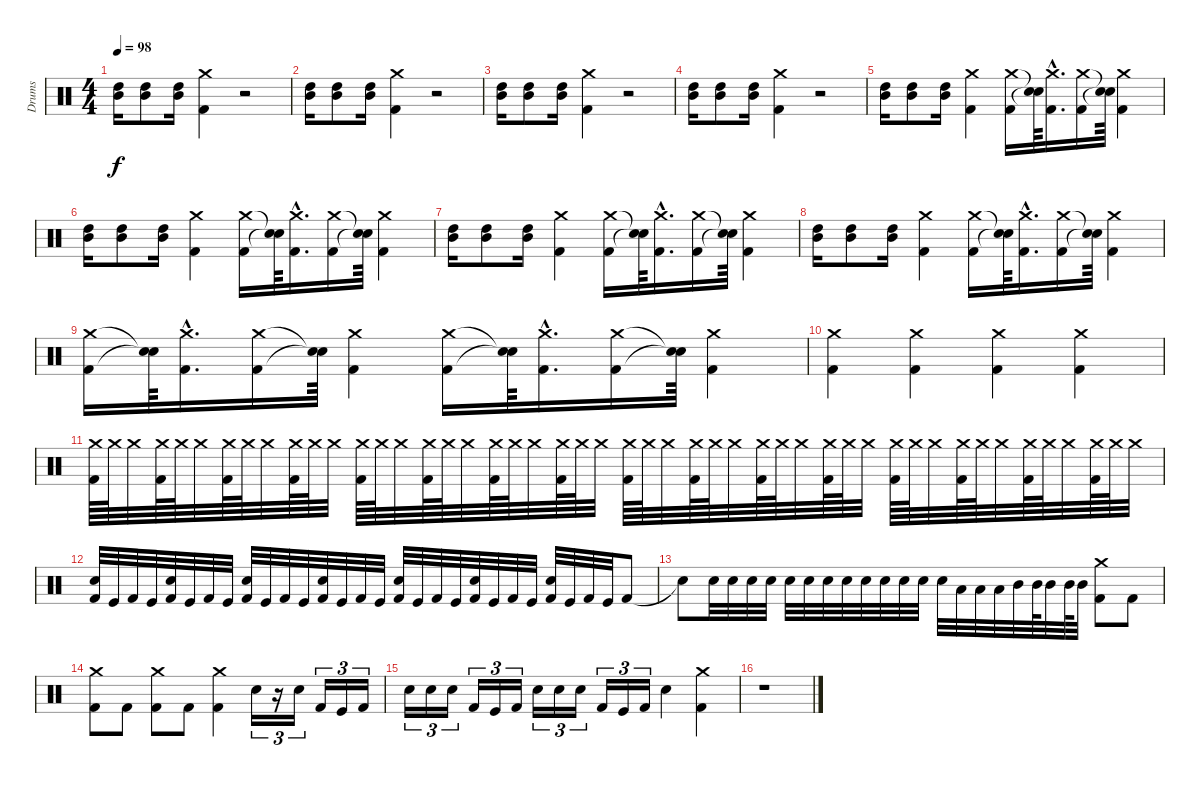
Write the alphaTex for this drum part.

\track ("Drums" "Drums") {instrument percussion}
\staff {score}
\articulation defaults
\ts (4 4)
\tempo 98
\clef neutral
\ks c
("Mid Tom (hit)" "High Tom (hit)").16{dy f} ("High Tom (hit)" "Mid Tom (hit)").8 ("High Tom (hit)" "Mid Tom (hit)").16 ("Crash medium (hit)" "Kick (hit) 2").4 r.2 |
("Mid Tom (hit)" "High Tom (hit)").16 ("High Tom (hit)" "Mid Tom (hit)").8 ("High Tom (hit)" "Mid Tom (hit)").16 ("Crash medium (hit)" "Kick (hit) 2").4 r.2 |
("Mid Tom (hit)" "High Tom (hit)").16 ("High Tom (hit)" "Mid Tom (hit)").8 ("High Tom (hit)" "Mid Tom (hit)").16 ("Crash medium (hit)" "Kick (hit) 2").4 r.2 |
("Mid Tom (hit)" "High Tom (hit)").16 ("High Tom (hit)" "Mid Tom (hit)").8 ("High Tom (hit)" "Mid Tom (hit)").16 ("Crash medium (hit)" "Kick (hit) 2").4 r.2 |
("Mid Tom (hit)" "High Tom (hit)").16 ("High Tom (hit)" "Mid Tom (hit)").8 ("High Tom (hit)" "Mid Tom (hit)").16 ("Crash medium (hit)" "Kick (hit) 2").4 ("Kick (hit) 2" "Crash medium (hit)").16 ("Snare (hit)"{t} "Snare (hit)"{t}).64 ("Kick (hit) 2"{hac} "Crash medium (hit)"{hac}).16{d} ("Kick (hit) 2" "Crash medium (hit)").16 ("Snare (hit)"{t} "Snare (hit)"{t}).64 ("Kick (hit) 2" "Crash medium (hit)").4 |
("Mid Tom (hit)" "High Tom (hit)").16 ("High Tom (hit)" "Mid Tom (hit)").8 ("High Tom (hit)" "Mid Tom (hit)").16 ("Crash medium (hit)" "Kick (hit) 2").4 ("Kick (hit) 2" "Crash medium (hit)").16 ("Snare (hit)"{t} "Snare (hit)"{t}).64 ("Kick (hit) 2"{hac} "Crash medium (hit)"{hac}).16{d} ("Kick (hit) 2" "Crash medium (hit)").16 ("Snare (hit)"{t} "Snare (hit)"{t}).64 ("Kick (hit) 2" "Crash medium (hit)").4 |
("Mid Tom (hit)" "High Tom (hit)").16 ("High Tom (hit)" "Mid Tom (hit)").8 ("High Tom (hit)" "Mid Tom (hit)").16 ("Crash medium (hit)" "Kick (hit) 2").4 ("Kick (hit) 2" "Crash medium (hit)").16 ("Snare (hit)"{t} "Snare (hit)"{t}).64 ("Kick (hit) 2"{hac} "Crash medium (hit)"{hac}).16{d} ("Kick (hit) 2" "Crash medium (hit)").16 ("Snare (hit)"{t} "Snare (hit)"{t}).64 ("Kick (hit) 2" "Crash medium (hit)").4 |
("Mid Tom (hit)" "High Tom (hit)").16 ("High Tom (hit)" "Mid Tom (hit)").8 ("High Tom (hit)" "Mid Tom (hit)").16 ("Crash medium (hit)" "Kick (hit) 2").4 ("Kick (hit) 2" "Crash medium (hit)").16 ("Snare (hit)"{t} "Snare (hit)"{t}).64 ("Kick (hit) 2"{hac} "Crash medium (hit)"{hac}).16{d} ("Kick (hit) 2" "Crash medium (hit)").16 ("Snare (hit)"{t} "Snare (hit)"{t}).64 ("Kick (hit) 2" "Crash medium (hit)").4 |
("Kick (hit) 2" "Crash medium (hit)").16 ("Snare (hit)"{t} "Snare (hit)"{t}).64 ("Kick (hit) 2"{hac} "Crash medium (hit)"{hac}).16{d} ("Kick (hit) 2" "Crash medium (hit)").16 ("Snare (hit)"{t} "Snare (hit)"{t}).64 ("Kick (hit) 2" "Crash medium (hit)").4 ("Kick (hit) 2" "Crash medium (hit)").16 ("Snare (hit)"{t} "Snare (hit)"{t}).64 ("Kick (hit) 2"{hac} "Crash medium (hit)"{hac}).16{d} ("Kick (hit) 2" "Crash medium (hit)").16 ("Snare (hit)"{t} "Snare (hit)"{t}).64 ("Kick (hit) 2" "Crash medium (hit)").4 |
("Kick (hit) 2" "Crash medium (hit)").4 ("Kick (hit) 2" "Crash medium (hit)").4 ("Kick (hit) 2" "Crash medium (hit)").4 ("Kick (hit) 2" "Crash medium (hit)").4 |
("Crash medium (hit)" "Kick (hit) 2").64 "Crash medium (hit)".64 "Crash medium (hit)".32 ("Crash medium (hit)" "Kick (hit) 2").64 "Crash medium (hit)".64 "Crash medium (hit)".32 ("Crash medium (hit)" "Kick (hit) 2").64 "Crash medium (hit)".64 "Crash medium (hit)".32 ("Crash medium (hit)" "Kick (hit) 2").64 "Crash medium (hit)".64 "Crash medium (hit)".32 ("Crash medium (hit)" "Kick (hit) 2").64 "Crash medium (hit)".64 "Crash medium (hit)".32 ("Crash medium (hit)" "Kick (hit) 2").64 "Crash medium (hit)".64 "Crash medium (hit)".32 ("Crash medium (hit)" "Kick (hit) 2").64 "Crash medium (hit)".64 "Crash medium (hit)".32 ("Crash medium (hit)" "Kick (hit) 2").64 "Crash medium (hit)".64 "Crash medium (hit)".32 ("Crash medium (hit)" "Kick (hit) 2").64 "Crash medium (hit)".64 "Crash medium (hit)".32 ("Crash medium (hit)" "Kick (hit) 2").64 "Crash medium (hit)".64 "Crash medium (hit)".32 ("Crash medium (hit)" "Kick (hit) 2").64 "Crash medium (hit)".64 "Crash medium (hit)".32 ("Crash medium (hit)" "Kick (hit) 2").64 "Crash medium (hit)".64 "Crash medium (hit)".32 ("Crash medium (hit)" "Kick (hit) 2").64 "Crash medium (hit)".64 "Crash medium (hit)".32 ("Crash medium (hit)" "Kick (hit) 2").64 "Crash medium (hit)".64 "Crash medium (hit)".32 ("Crash medium (hit)" "Kick (hit) 2").64 "Crash medium (hit)".64 "Crash medium (hit)".32 ("Crash medium (hit)" "Kick (hit) 2").64 "Crash medium (hit)".64 "Crash medium (hit)".32 |
("Snare (hit) 2" "Kick (hit) 2").32 "Kick (hit)".32 "Kick (hit) 2".32 "Kick (hit)".32 ("Snare (hit) 2" "Kick (hit) 2").32 "Kick (hit)".32 "Kick (hit) 2".32 "Kick (hit)".32 ("Snare (hit) 2" "Kick (hit) 2").32 "Kick (hit)".32 "Kick (hit) 2".32 "Kick (hit)".32 ("Snare (hit) 2" "Kick (hit) 2").32 "Kick (hit)".32 "Kick (hit) 2".32 "Kick (hit)".32 ("Snare (hit) 2" "Kick (hit) 2").32 "Kick (hit)".32 "Kick (hit) 2".32 "Kick (hit)".32 ("Snare (hit) 2" "Kick (hit) 2").32 "Kick (hit)".32 "Kick (hit) 2".32 "Kick (hit)".32 ("Kick (hit) 2" "Snare (hit) 2").32 "Kick (hit)".32 "Kick (hit) 2".32 "Kick (hit)".32 "Kick (hit) 2".8 |
"Snare (hit)"{t}.8 "Snare (hit) 2".32 "Snare (hit) 2".32 "Snare (hit) 2".32 "Snare (hit) 2".32 "Snare (hit) 2".32 "Snare (hit) 2".32 "Snare (hit) 2".32 "Snare (hit) 2".32 "Snare (hit) 2".32 "Snare (hit) 2".32 "Snare (hit) 2".32 "Snare (hit) 2".32 "Snare (hit) 2".32 "Low Tom (hit)".32 "Low Tom (hit)".32 "Low Tom (hit)".32 "Mid Tom (hit)".32 "Mid Tom (hit)".64 "Mid Tom (hit)".32 "Mid Tom (hit)".64 "Mid Tom (hit)".32 ("Kick (hit) 2" "Crash medium (hit)").8 "Kick (hit) 2".8 |
("Kick (hit) 2" "Crash medium (hit)").8 "Kick (hit) 2".8 ("Kick (hit) 2" "Crash medium (hit)").8 "Kick (hit) 2".8 ("Kick (hit) 2" "Crash medium (hit)").4 "Snare (hit) 2".16{tu (3 2)} r.16{tu (3 2)} "Snare (hit) 2".16{tu (3 2)} "Kick (hit) 2".16{tu (3 2)} "Kick (hit)".16{tu (3 2)} "Kick (hit) 2".16{tu (3 2)} |
"Snare (hit) 2".16{tu (3 2)} "Snare (hit) 2".16{tu (3 2)} "Snare (hit) 2".16{tu (3 2)} "Kick (hit) 2".16{tu (3 2)} "Kick (hit)".16{tu (3 2)} "Kick (hit) 2".16{tu (3 2)} "Snare (hit) 2".16{tu (3 2)} "Snare (hit) 2".16{tu (3 2)} "Snare (hit) 2".16{tu (3 2)} "Kick (hit) 2".16{tu (3 2)} "Kick (hit)".16{tu (3 2)} "Kick (hit) 2".16{tu (3 2)} "Snare (hit) 2".4 ("Crash medium (hit)" "Kick (hit) 2").4 |
r.1
